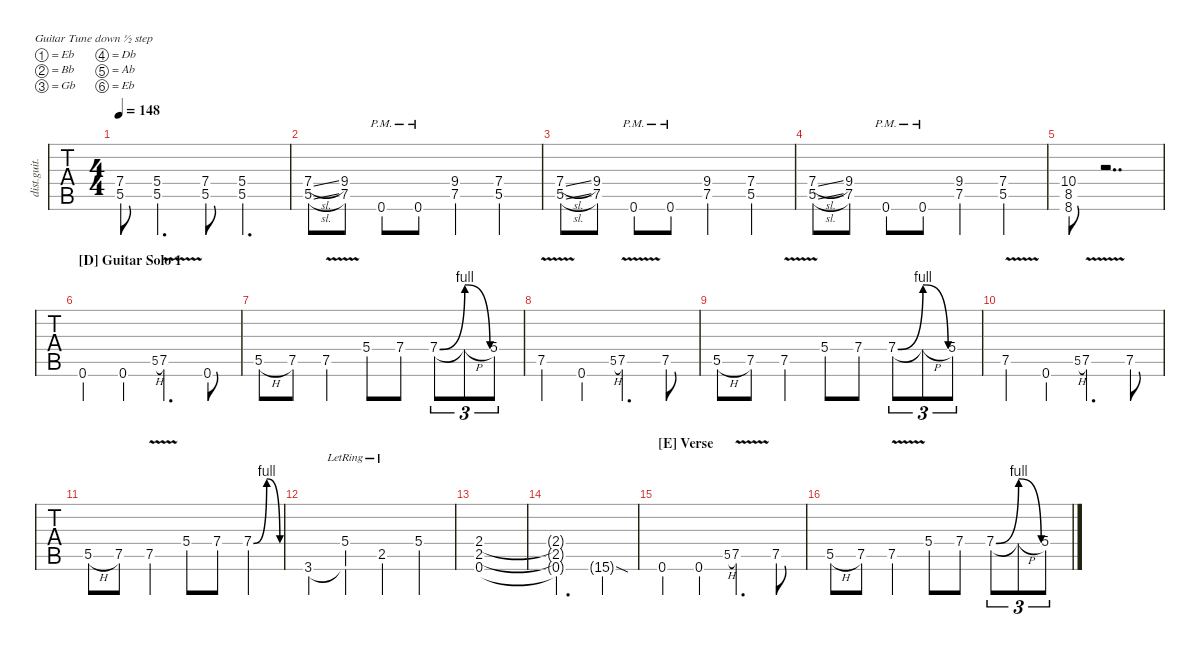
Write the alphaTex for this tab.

\defaultSystemsLayout 4
\hideDynamics
\bracketExtendMode nobrackets
\otherSystemsTrackNameOrientation horizontal
\track ("Rhythm Guitar 2 (Kirk)" "dist.guit.") {multiBarRest instrument distortionguitar}
\staff {tabs}
\tuning (Eb4 Bb3 Gb3 Db3 Ab2 Eb2)
\ts (4 4)
\tempo 148
\clef g2
\ks eminor
(5.5{acc #} 7.4{acc #}).8{dy mf} (5.5{acc #} 5.4{acc #}).4{d} (5.5{acc #} 7.4{acc #}).8 (5.5{acc #} 5.4{acc #}).4{d} |
(5.5{sl acc #} 7.4{sl acc #}).8 (7.5{acc #} 9.4{acc #}).8 0.6{pm acc #}.8 0.6{pm acc #}.8 (7.5{acc #} 9.4{acc #}).4 (7.4{acc #} 5.5{acc #}).4 |
(5.5{sl acc #} 7.4{sl acc #}).8 (7.5{acc #} 9.4{acc #}).8 0.6{pm acc #}.8 0.6{pm acc #}.8 (7.5{acc #} 9.4{acc #}).4 (7.4{acc #} 5.5{acc #}).4 |
(5.5{sl acc #} 7.4{sl acc #}).8 (7.5{acc #} 9.4{acc #}).8 0.6{pm acc #}.8 0.6{pm acc #}.8 (7.5{acc #} 9.4{acc #}).4 (7.4{acc #} 5.5{acc #}).4 |
(8.5{acc forcenatural} 10.4{acc forcenatural} 8.6{acc forcenatural}).8 r.2{dd} |
\section ("D" "Guitar Solo 1")
0.6{acc #}.4 0.6{acc #}.4 5.5{h acc #}.8{gr onbeat} 7.5{v acc #}.4{d} 0.6{acc #}.8 |
5.5{h acc #}.8 7.5{acc #}.8 7.5{v acc #}.4 5.4{acc #}.8 7.4{acc #}.8 7.4{be (bendrelease 0 0 27.599999999999998 4 34.8 4 47.4 0) acc #}.8{tu (3 2)} 7.4{h t acc #}.8{tu (3 2)} 5.4{acc #}.8{tu (3 2)} |
7.5{v acc #}.4 0.6{acc #}.4 5.5{h acc #}.8{gr onbeat} 7.5{v acc #}.4{d} 7.5{acc #}.8 |
5.5{h acc #}.8 7.5{acc #}.8 7.5{v acc #}.4 5.4{acc #}.8 7.4{acc #}.8 7.4{be (bendrelease 0 0 27.599999999999998 4 34.8 4 47.4 0) acc #}.8{tu (3 2)} 7.4{h t acc #}.8{tu (3 2)} 5.4{acc #}.8{tu (3 2)} |
7.5{v acc #}.4 0.6{acc #}.4 5.5{h acc #}.8{gr onbeat} 7.5{v acc #}.4{d} 7.5{acc #}.8 |
5.5{h acc #}.8 7.5{acc #}.8 7.5{v acc #}.4 5.4{acc #}.8 7.4{acc #}.8 7.4{be (bendrelease 0 0 10.2 4 20.4 4 30 0) acc #}.4 |
3.6{acc #}.4 (5.4{lr acc #} 3.6{t acc #}).4 2.5{lr acc #}.4 5.4{acc #}.4 |
(0.6{acc #} 2.5{acc #} 2.4{acc #}).1 |
(0.6{t acc #} 2.5{t acc #} 2.4{t acc #}).2{d} 15.6{sod g acc #}.4 |
\section ("E" "Verse")
0.6{acc #}.4 0.6{acc #}.4 5.5{h acc #}.8{gr onbeat} 7.5{v acc #}.4{d} 7.5{acc #}.8 |
5.5{h acc #}.8 7.5{acc #}.8 7.5{v acc #}.4 5.4{acc #}.8 7.4{acc #}.8 7.4{be (bendrelease 0 0 27.599999999999998 4 34.8 4 47.4 0) acc #}.8{tu (3 2)} 7.4{h t acc #}.8{tu (3 2)} 5.4{acc #}.8{tu (3 2)}
